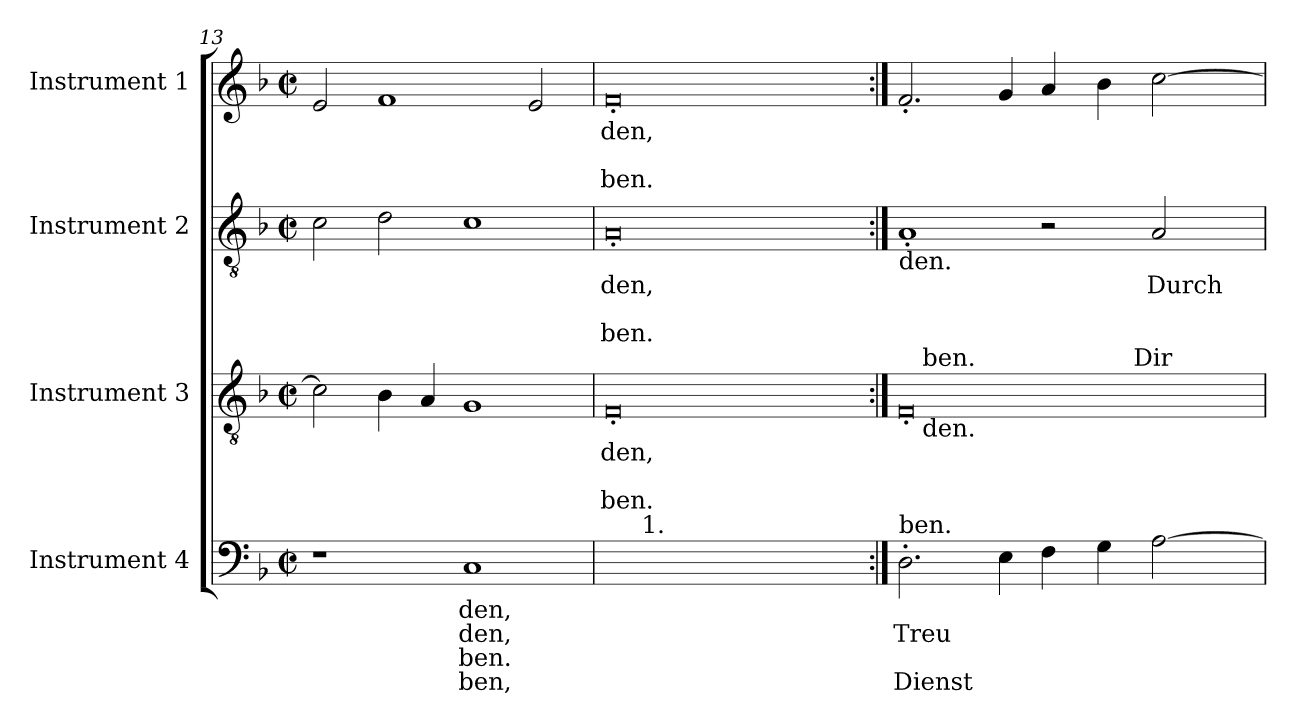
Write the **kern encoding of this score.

**kern	**text	**text	**text	**text	**kern	**text	**text	**text	**kern	**text	**text	**text	**kern	**text	**text	**text
*part4	*part4	*part4	*part4	*part4	*part3	*part3	*part3	*part3	*part2	*part2	*part2	*part2	*part1	*part1	*part1	*part1
*staff4	*staff4	*staff4	*staff4	*staff4	*staff3	*staff3	*staff3	*staff3	*staff2	*staff2	*staff2	*staff2	*staff1	*staff1	*staff1	*staff1
*I"Instrument 4	*	*	*	*	*I"Instrument 3	*	*	*	*I"Instrument 2	*	*	*	*I"Instrument 1	*	*	*
*clefF4	*	*	*	*	*clefGv2	*	*	*	*clefGv2	*	*	*	*clefG2	*	*	*
*k[b-]	*	*	*	*	*k[b-]	*	*	*	*k[b-]	*	*	*	*k[b-]	*	*	*
*F:	*	*	*	*	*F:	*	*	*	*F:	*	*	*	*F:	*	*	*
*M2/2	*	*	*	*	*M2/2	*	*	*	*M2/2	*	*	*	*M2/2	*	*	*
*met(c|)	*	*	*	*	*met(c|)	*	*	*	*met(c|)	*	*	*	*met(c|)	*	*	*
=13	=13	=13	=13	=13	=13	=13	=13	=13	=13	=13	=13	=13	=13	=13	=13	=13
1r	.	.	.	.	2c\]	.	.	.	2c\	.	.	.	2e/	.	.	.
.	.	.	.	.	4B-\	.	.	.	2d\	.	.	.	1f	.	.	.
.	.	.	.	.	4A/	.	.	.	.	.	.	.	.	.	.	.
!	!LO:LY:b:cj	!LO:LY:b:cj	!LO:LY:b:cj	!LO:LY:b:cj	!	!	!	!	!	!	!	!	!	!	!	!
1C	-den,	den,	ben.	ben,	1G	.	.	.	1c	.	.	.	.	.	.	.
.	.	.	.	.	.	.	.	.	.	.	.	.	2e/	.	.	.
=14	=14	=14	=14	=14	=14	=14	=14	=14	=14	=14	=14	=14	=14	=14	=14	=14
!	!	!	!	!	!	!LO:LY:b:cj	!	!LO:LY:b:cj	!	!LO:LY:b:cj	!	!LO:LY:b:cj	!	!LO:LY:b:cj	!	!LO:LY:b:cj
8.ryy	.	.	.	.	0F'>	den,	.	ben.	0A'>	-den,	.	ben.	0f'>	den,	.	ben.
!LO:TX:a:t=1.	!	!	!	!	!	!	!	!	!	!	!	!	!	!	!	!
1ryy	.	.	.	.	.	.	.	.	.	.	.	.	.	.	.	.
2ryy	.	.	.	.	.	.	.	.	.	.	.	.	.	.	.	.
4ryy	.	.	.	.	.	.	.	.	.	.	.	.	.	.	.	.
16ryy	.	.	.	.	.	.	.	.	.	.	.	.	.	.	.	.
!!LO:PB:g=z
=15:|!	=15:|!	=15:|!	=15:|!	=15:|!	=15:|!	=15:|!	=15:|!	=15:|!	=15:|!	=15:|!	=15:|!	=15:|!	=15:|!	=15:|!	=15:|!	=15:|!
!	!	!	!	!	!	!	!	!	!LO:TX:b:t=den.	!	!	!	!	!	!	!
!LO:TX:a:t=ben.	!	!	!	!	!	!	!	!	!	!	!	!	!	!	!	!
!	!	!LO:LY:b:cj	!	!LO:LY:b:cj	!	!	!	!	!	!	!	!	!	!	!	!
*	*	*	*	*	*^	*	*	*	*	*	*	*	*	*	*	*
*	*	*	*	*	*	*^	*	*	*	*	*	*	*	*	*	*	*
2.D'>\	.	Treu	.	Dienst	0F'>	16.ryy	1ryy	.	.	.	1A'>	.	.	.	2.f'>/	.	.	.
!	!	!	!	!	!	!LO:TX:a:t=ben.	!	!	!	!	!	!	!	!	!	!	!	!
!	!	!	!	!	!	!LO:TX:b:t=den.	!	!	!	!	!	!	!	!	!	!	!	!
.	.	.	.	.	.	1ryy	.	.	.	.	.	.	.	.	.	.	.	.
4E\	.	.	.	.	.	.	.	.	.	.	.	.	.	.	4g/	.	.	.
4F\	.	.	.	.	.	.	4..ryy	.	.	.	2r	.	.	.	4a/	.	.	.
.	.	.	.	.	.	2ryy	.	.	.	.	.	.	.	.	.	.	.	.
4G\	.	.	.	.	.	.	.	.	.	.	.	.	.	.	4b-\	.	.	.
!	!	!	!	!	!	!	!LO:TX:a:t=Dir	!	!	!	!	!	!	!	!	!	!	!
.	.	.	.	.	.	.	2ryy	.	.	.	.	.	.	.	.	.	.	.
!	!	!	!	!	!	!	!	!	!	!	!	!LO:LY:b:cj	!	!	!	!	!	!
[>2A\	.	.	.	.	.	.	.	.	.	.	2A/	Durch	.	.	[>2cc\	.	.	.
.	.	.	.	.	.	4ryy	.	.	.	.	.	.	.	.	.	.	.	.
.	.	.	.	.	.	8ryy	.	.	.	.	.	.	.	.	.	.	.	.
.	.	.	.	.	.	.	16ryy	.	.	.	.	.	.	.	.	.	.	.
.	.	.	.	.	.	32ryy	.	.	.	.	.	.	.	.	.	.	.	.
*	*	*	*	*	*v	*v	*v	*	*	*	*	*	*	*	*	*	*	*
=	=	=	=	=	=	=	=	=	=	=	=	=	=	=	=	=
*-	*-	*-	*-	*-	*-	*-	*-	*-	*-	*-	*-	*-	*-	*-	*-	*-
